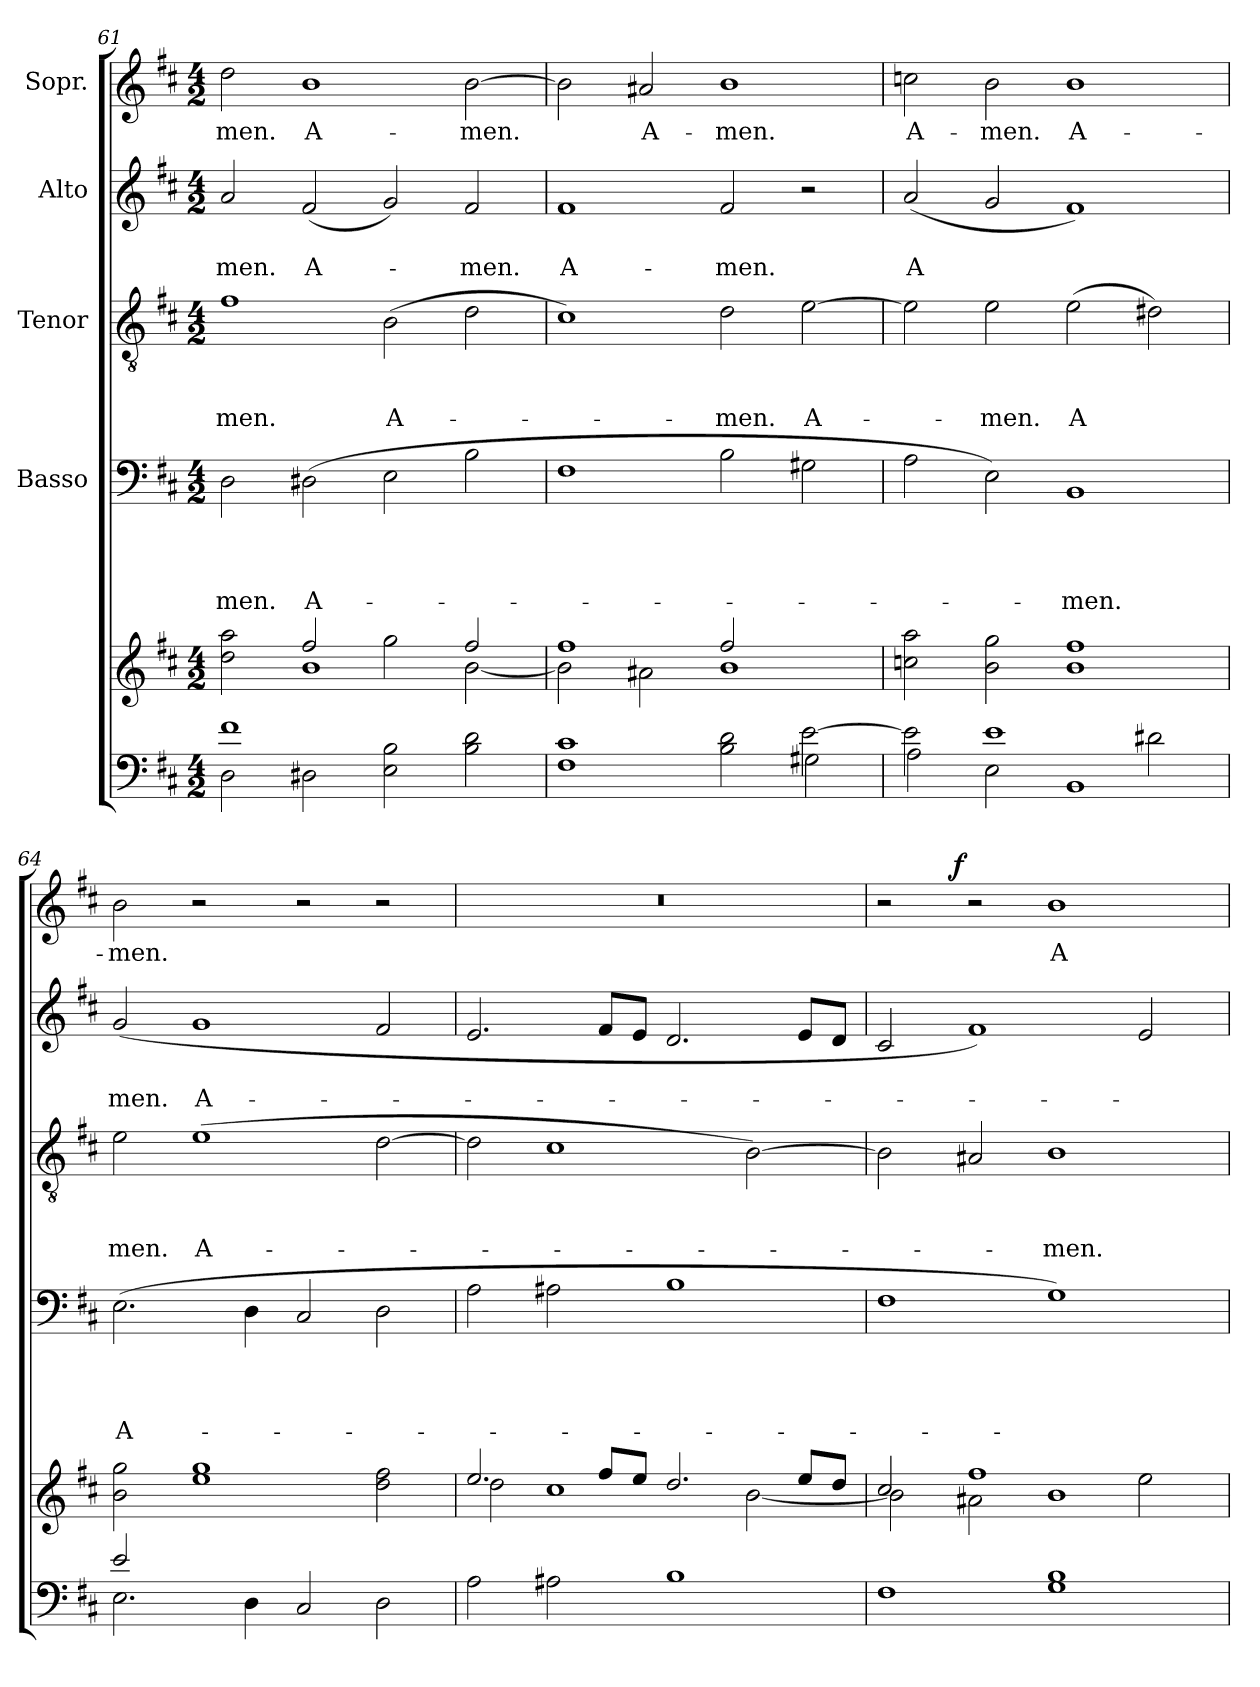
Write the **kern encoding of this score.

**kern	**kern	**kern	**text	**text	**text	**text	**kern	**text	**text	**text	**kern	**text	**text	**kern	**text	**dynam
*part6	*part5	*part4	*part4	*part4	*part4	*part4	*part3	*part3	*part3	*part3	*part2	*part2	*part2	*part1	*part1	*part1
*staff6	*staff5	*staff4	*staff4	*staff4	*staff4	*staff4	*staff3	*staff3	*staff3	*staff3	*staff2	*staff2	*staff2	*staff1	*staff1	*staff1
*	*	*I"Basso	*	*	*	*	*I"Tenor	*	*	*	*I"Alto	*	*	*I"Sopr.	*	*
*clefF4	*clefG2	*clefF4	*	*	*	*	*clefGv2	*	*	*	*clefG2	*	*	*clefG2	*	*
*k[f#c#]	*k[f#c#]	*k[f#c#]	*	*	*	*	*k[f#c#]	*	*	*	*k[f#c#]	*	*	*k[f#c#]	*	*
*D:	*D:	*D:	*	*	*	*	*D:	*	*	*	*D:	*	*	*D:	*	*
*M4/2	*M4/2	*M4/2	*	*	*	*	*M4/2	*	*	*	*M4/2	*	*	*M4/2	*	*
=61	=61	=61	=61	=61	=61	=61	=61	=61	=61	=61	=61	=61	=61	=61	=61	=61
*^	*^	*	*	*	*	*	*	*	*	*	*	*	*	*	*	*
!	!	!	!	!	!	!	!	!LO:LY:b	!	!	!	!LO:LY:b	!	!	!LO:LY:b	!	!LO:LY:b	!
1f#	2D\	2dd\ 2aa\	2ryy	2D\	.	.	.	-men.	1f#	.	.	-men.	2a/	.	-men.	2dd\	-men.	.
!	!	!	!	!	!	!	!	!LO:LY:b	!	!	!	!	!	!	!LO:LY:b	!	!LO:LY:b	!
.	2D#X\	2ff#/	1b	(>2D#X\	.	.	.	A-	.	.	.	.	(<2f#/	.	A-	1b	A-	.
!	!	!	!	!	!	!	!	!	!	!	!	!LO:LY:b	!	!	!	!	!	!
2E\ 2B\	1ryy	2gg\	.	2E\	.	.	.	.	(>2B\	.	.	A-	2g/)	.	.	.	.	.
!	!	!	!	!	!	!	!	!	!	!	!	!	!	!	!LO:LY:b	!	!LO:LY:b	!
2B\ 2d\	.	2ff#/	[>2b\	2B\	.	.	.	.	2d\	.	.	.	2f#/	.	-men.	[>2b\	-men.	.
=62	=62	=62	=62	=62	=62	=62	=62	=62	=62	=62	=62	=62	=62	=62	=62	=62	=62	=62
!	!	!	!	!	!	!	!	!	!	!	!	!	!	!	!LO:LY:b	!	!	!
1F# 1c#	1.ryy	1ff#	2b\]	1F#	.	.	.	.	1c#)	.	.	.	1f#	.	A-	2b\]	.	.
!	!	!	!	!	!	!	!	!	!	!	!	!	!	!	!	!	!LO:LY:b	!
.	.	.	2a#X\	.	.	.	.	.	.	.	.	.	.	.	.	2a#X/	A-	.
!	!	!	!	!	!	!	!	!	!	!	!	!LO:LY:b	!	!	!LO:LY:b	!	!LO:LY:b	!
2B\ 2d\	.	1b	2ff#/	2B\	.	.	.	.	2d\	.	.	-men.	2f#/	.	-men.	1b	-men.	.
!	!	!	!	!	!	!	!	!	!	!	!	!LO:LY:b	!	!	!	!	!	!
[>2e\	2G#X\	.	2ryy	2G#X\	.	.	.	.	[>2e\	.	.	A-	2r	.	.	.	.	.
=63	=63	=63	=63	=63	=63	=63	=63	=63	=63	=63	=63	=63	=63	=63	=63	=63	=63	=63
!	!	!	!	!	!	!	!	!	!	!	!	!	!	!	!LO:LY:b	!	!LO:LY:b	!
*	*	*v	*v	*	*	*	*	*	*	*	*	*	*	*	*	*	*	*
2e\]	2A\	2ccn\ 2aa\	2A\	.	.	.	.	2e\]	.	.	.	(<2a/	.	A	2ccn\	A-	.
!	!	!	!	!	!	!	!	!	!	!	!LO:LY:b	!	!	!	!	!LO:LY:b	!
2E\	1e	2b\ 2gg\	2E\)	.	.	.	.	2e\	.	.	-men.	2g/	.	.	2b\	-men.	.
!	!	!	!	!	!	!	!LO:LY:b	!	!	!	!LO:LY:b	!	!	!	!	!LO:LY:b	!
1BB	.	1b 1ff#	1BB	.	.	.	-men.	(>2e\	.	.	A	1f#)	.	.	1b	A-	.
.	2d#X\	.	.	.	.	.	.	2d#X\)	.	.	.	.	.	.	.	.	.
!!LO:PB:g=z
=64	=64	=64	=64	=64	=64	=64	=64	=64	=64	=64	=64	=64	=64	=64	=64	=64	=64
!	!	!	!	!	!	!	!LO:LY:b	!	!	!	!LO:LY:b	!	!	!LO:LY:b	!	!LO:LY:b	!
2.E\	2e/	2b\ 2gg\	(>2.E\	.	.	.	A-	2e\	.	.	men.	(<2g/	.	men.	2b\	-men.	.
!	!	!	!	!	!	!	!	!	!	!	!LO:LY:b	!	!	!LO:LY:b	!	!	!
.	1.ryy	1ee 1gg	.	.	.	.	.	(>1e	.	.	A-	1g	.	A-	2r	.	.
4D\	.	.	4D\	.	.	.	.	.	.	.	.	.	.	.	.	.	.
2C#/	.	.	2C#/	.	.	.	.	.	.	.	.	.	.	.	2r	.	.
2D\	.	2dd\ 2ff#\	2D\	.	.	.	.	[>2d\	.	.	.	2f#/	.	.	2r	.	.
*v	*v	*	*	*	*	*	*	*	*	*	*	*	*	*	*	*	*
=65	=65	=65	=65	=65	=65	=65	=65	=65	=65	=65	=65	=65	=65	=65	=65	=65
*	*^	*	*	*	*	*	*	*	*	*	*	*	*	*	*	*
2A\	2.ee/	2dd\	2A\	.	.	.	.	2d\]	.	.	.	2.e/	.	.	0r	.	.
2A#X\	.	1cc#	2A#X\	.	.	.	.	1c#	.	.	.	.	.	.	.	.	.
.	8ff#/L	.	.	.	.	.	.	.	.	.	.	8f#/L	.	.	.	.	.
.	8ee/J	.	.	.	.	.	.	.	.	.	.	8e/J	.	.	.	.	.
1B	2.dd/	.	1B	.	.	.	.	.	.	.	.	2.d/	.	.	.	.	.
.	.	[>2b\	.	.	.	.	.	[>2B\)	.	.	.	.	.	.	.	.	.
.	8ee/L	.	.	.	.	.	.	.	.	.	.	8e/L	.	.	.	.	.
.	8dd/J	.	.	.	.	.	.	.	.	.	.	8d/J	.	.	.	.	.
=66	=66	=66	=66	=66	=66	=66	=66	=66	=66	=66	=66	=66	=66	=66	=66	=66	=66
*	*	*	*	*	*	*	*	*	*	*	*	*	*	*	*^	*	*
1F#	2cc#/	2b\]	1F#	.	.	.	.	2B\]	.	.	.	2c#/	.	.	2r	4...ryy	.	.
!	!	!	!	!	!	!	!	!	!	!	!	!	!	!	!	!	!	!LO:DY:a
.	.	.	.	.	.	.	.	.	.	.	.	.	.	.	.	1ryy	.	f
.	1ff#	2a#X\	.	.	.	.	.	2A#X/	.	.	.	1f#)	.	.	2r	.	.	.
!	!	!	!	!	!	!	!	!	!	!	!LO:LY:b	!	!	!	!	!	!LO:LY:b	!
1G 1B	.	1b	1G)	.	.	.	.	1B	.	.	-men.	.	.	.	1b	.	A-	.
.	.	.	.	.	.	.	.	.	.	.	.	.	.	.	.	2ryy	.	.
.	2ee\	.	.	.	.	.	.	.	.	.	.	2e/	.	.	.	.	.	.
.	.	.	.	.	.	.	.	.	.	.	.	.	.	.	.	32ryy	.	.
*	*v	*v	*	*	*	*	*	*	*	*	*	*	*	*	*v	*v	*	*
=	=	=	=	=	=	=	=	=	=	=	=	=	=	=	=	=
*-	*-	*-	*-	*-	*-	*-	*-	*-	*-	*-	*-	*-	*-	*-	*-	*-
